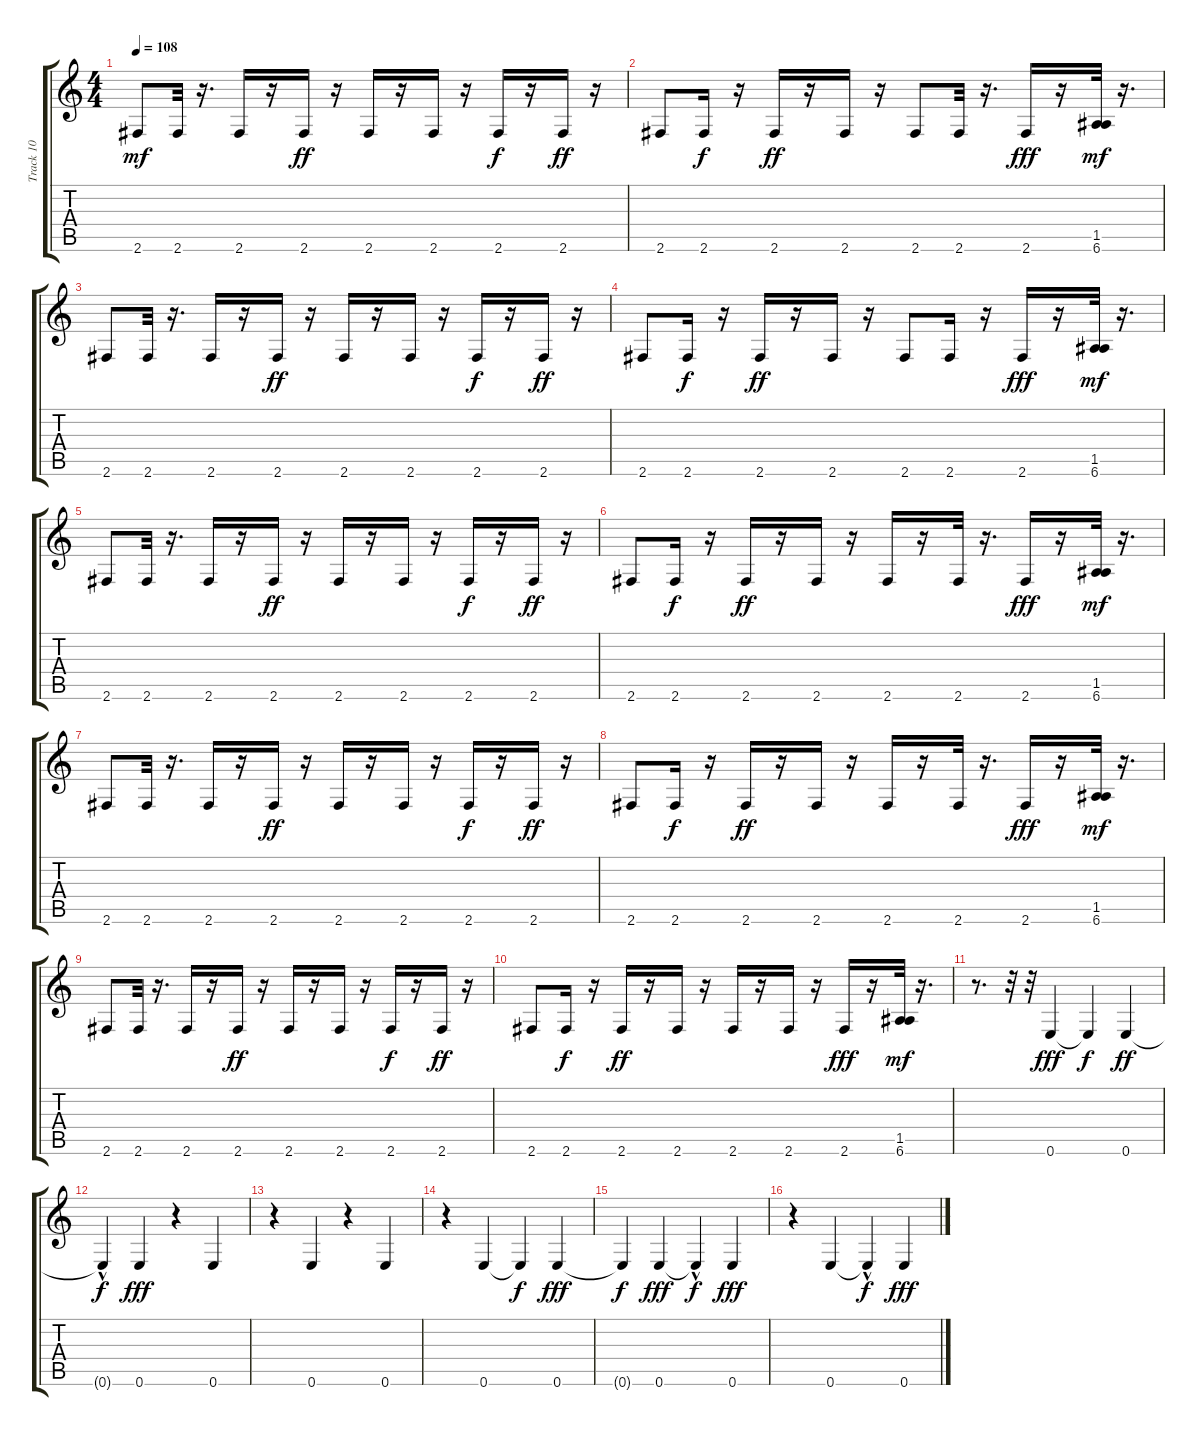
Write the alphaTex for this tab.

\track ("Track 10" "Track 10") {instrument acousticguitarnylon}
\staff {score tabs}
\tuning (E4 B3 G3 D3 A2 E2) {hide}
\ts (4 4)
\tempo 108
\clef g2
\ks c
2.6.8{dy mf} 2.6.32 r.16{d} 2.6.16 r.16 2.6.16{dy ff} r.16 2.6.16 r.16 2.6.16 r.16 2.6.16{dy f} r.16 2.6.16{dy ff} r.16 |
2.6.8 2.6.16{dy f} r.16 2.6.16{dy ff} r.16 2.6.16 r.16 2.6.8 2.6.32 r.16{d} 2.6.16{dy fff} r.16 (1.5 6.6).32{dy mf} r.16{d} |
2.6.8 2.6.32 r.16{d} 2.6.16 r.16 2.6.16{dy ff} r.16 2.6.16 r.16 2.6.16 r.16 2.6.16{dy f} r.16 2.6.16{dy ff} r.16 |
2.6.8 2.6.16{dy f} r.16 2.6.16{dy ff} r.16 2.6.16 r.16 2.6.8 2.6.16 r.16 2.6.16{dy fff} r.16 (1.5 6.6).32{dy mf} r.16{d} |
2.6.8 2.6.32 r.16{d} 2.6.16 r.16 2.6.16{dy ff} r.16 2.6.16 r.16 2.6.16 r.16 2.6.16{dy f} r.16 2.6.16{dy ff} r.16 |
2.6.8 2.6.16{dy f} r.16 2.6.16{dy ff} r.16 2.6.16 r.16 2.6.16 r.16 2.6.32 r.16{d} 2.6.16{dy fff} r.16 (1.5 6.6).32{dy mf} r.16{d} |
2.6.8 2.6.32 r.16{d} 2.6.16 r.16 2.6.16{dy ff} r.16 2.6.16 r.16 2.6.16 r.16 2.6.16{dy f} r.16 2.6.16{dy ff} r.16 |
2.6.8 2.6.16{dy f} r.16 2.6.16{dy ff} r.16 2.6.16 r.16 2.6.16 r.16 2.6.32 r.16{d} 2.6.16{dy fff} r.16 (1.5 6.6).32{dy mf} r.16{d} |
2.6.8 2.6.32 r.16{d} 2.6.16 r.16 2.6.16{dy ff} r.16 2.6.16 r.16 2.6.16 r.16 2.6.16{dy f} r.16 2.6.16{dy ff} r.16 |
2.6.8 2.6.16{dy f} r.16 2.6.16{dy ff} r.16 2.6.16 r.16 2.6.16 r.16 2.6.16 r.16 2.6.16{dy fff} r.16 (1.5 6.6).32{dy mf} r.16{d} |
r.8{d volume 16} r.32 r.32 0.6.4{dy fff} 0.6{t}.4{dy f} 0.6.4{dy ff} |
0.6{hac t}.4{dy f} 0.6.4{dy fff} r.4 0.6.4 |
r.4 0.6.4 r.4 0.6.4 |
r.4 0.6.4 0.6{t}.4{dy f} 0.6.4{dy fff} |
0.6{t}.4{dy f} 0.6.4{dy fff} 0.6{hac t}.4{dy f} 0.6.4{dy fff} |
r.4 0.6.4 0.6{hac t}.4{dy f} 0.6.4{dy fff}
